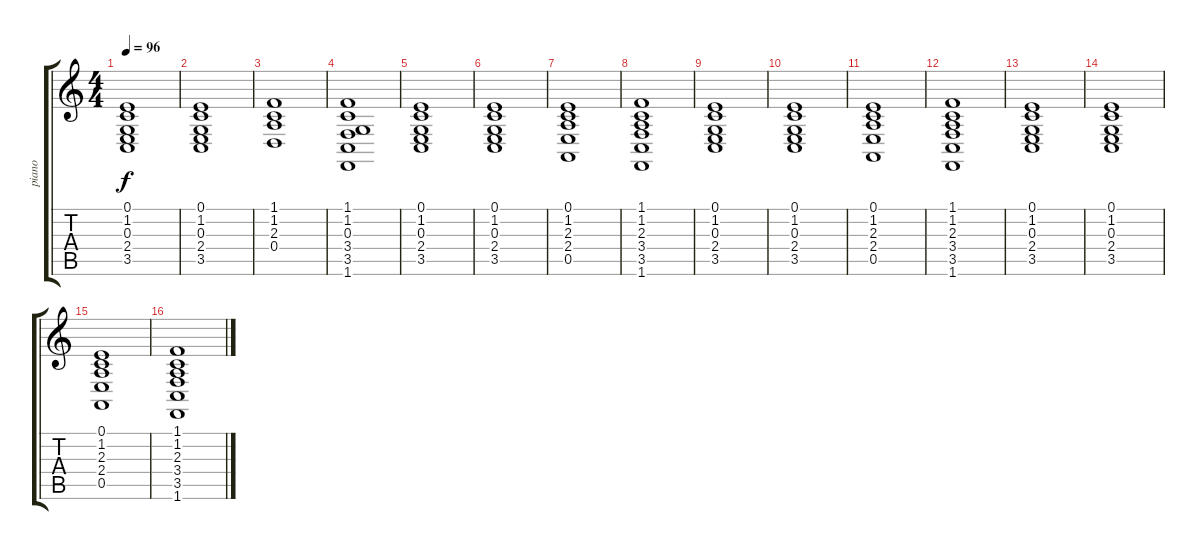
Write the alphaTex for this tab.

\track ("piano" "piano") {instrument acousticgrandpiano}
\staff {score tabs}
\tuning (E4 B3 G3 D3 A2 E2) {hide}
\ts (4 4)
\tempo 96
\clef g2
\ks c
(0.1{t} 1.2{t} 0.3{t} 2.4{t} 3.5{t}).1{dy f} |
(0.1 1.2 0.3 2.4 3.5).1 |
(1.1 1.2 2.3 0.4).1 |
(1.1 1.2 0.3 3.4 3.5 1.6).1 |
(0.1 1.2 0.3 2.4 3.5).1 |
(0.1 1.2 0.3 2.4 3.5).1 |
(0.1 1.2 2.3 2.4 0.5).1 |
(1.1 1.2 2.3 3.4 3.5 1.6).1 |
(0.1 1.2 0.3 2.4 3.5).1 |
(0.1 1.2 0.3 2.4 3.5).1 |
(0.1 1.2 2.3 2.4 0.5).1 |
(1.1 1.2 2.3 3.4 3.5 1.6).1 |
(0.1 1.2 0.3 2.4 3.5).1 |
(0.1 1.2 0.3 2.4 3.5).1 |
(0.1 1.2 2.3 2.4 0.5).1 |
(1.1 1.2 2.3 3.4 3.5 1.6).1
